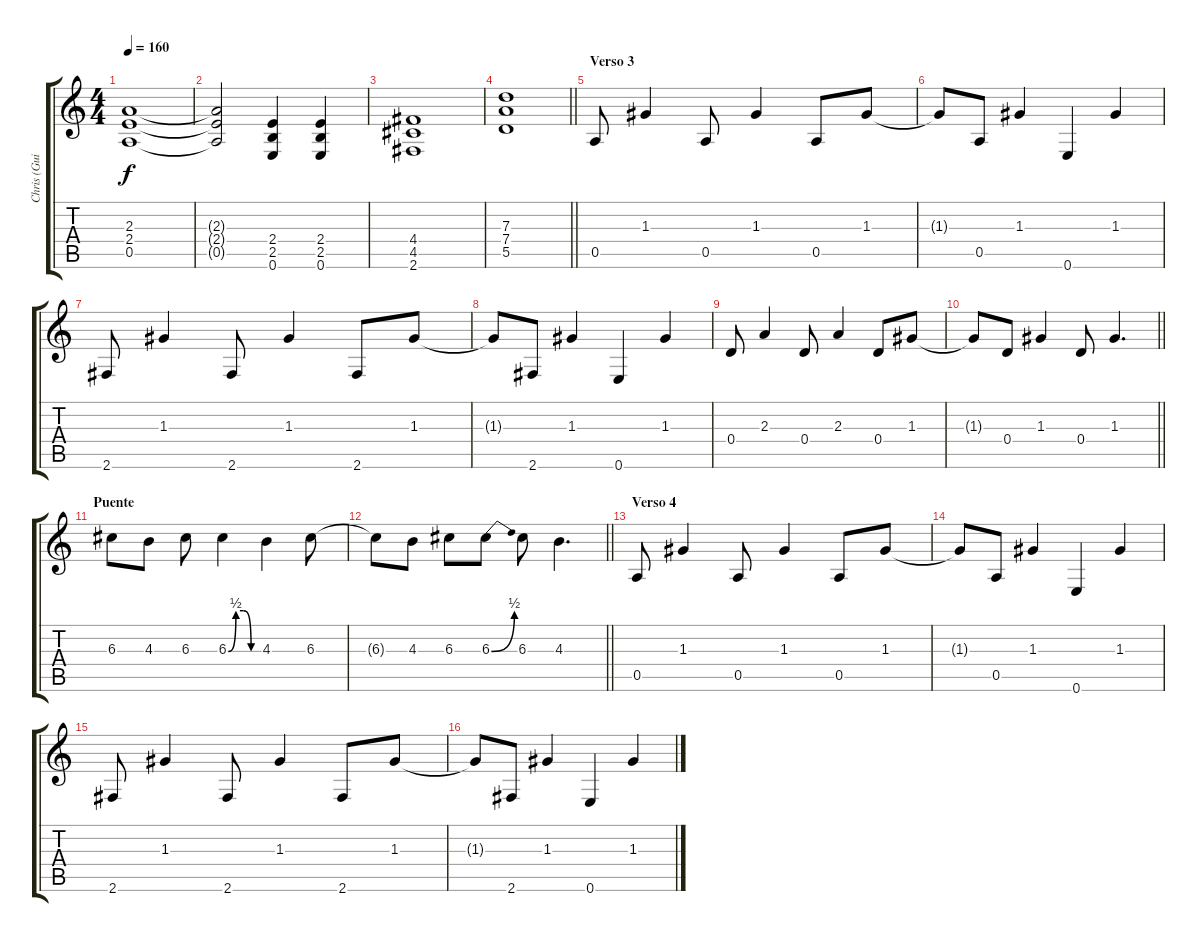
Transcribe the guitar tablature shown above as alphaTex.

\track ("Chris (Guitarra Líder)" "Chris (Gui") {instrument distortionguitar}
\staff {score tabs}
\tuning (E4 B3 G3 D3 A2 E2) {hide}
\ts (4 4)
\tempo 160
\clef g2
\ks c
(2.3 2.4 0.5).1{dy f} |
(2.3{t} 2.4{t} 0.5{t}).2 (2.4 2.5 0.6).4 (2.4 2.5 0.6).4 |
(4.4 4.5 2.6).1 |
\barLineRight lightlight
(7.3 7.4 5.5).1 |
\section ("" "Verso 3")
0.5.8{volume 15 instrument electricguitarclean} 1.3.4 0.5.8 1.3.4 0.5.8 1.3.8 |
1.3{t}.8 0.5.8 1.3.4 0.6.4 1.3.4 |
2.6.8 1.3.4 2.6.8 1.3.4 2.6.8 1.3.8 |
1.3{t}.8 2.6.8 1.3.4 0.6.4 1.3.4 |
0.4.8 2.3.4 0.4.8 2.3.4 0.4.8 1.3.8 |
\barLineRight lightlight
1.3{t}.8 0.4.8 1.3.4 0.4.8 1.3.4{d} |
\section ("" "Puente")
6.3.8{volume 15 instrument overdrivenguitar} 4.3.8 6.3.8 6.3{be (custom 0 0 15 2 30 2 45 0 60 0)}.4 4.3.4 6.3.8 |
\barLineRight lightlight
6.3{t}.8 4.3.8 6.3.8 6.3{be (bend 0 0 60 2)}.8 6.3.8 4.3.4{d} |
\section ("" "Verso 4")
0.5.8{volume 15 instrument electricguitarclean} 1.3.4 0.5.8 1.3.4 0.5.8 1.3.8 |
1.3{t}.8 0.5.8 1.3.4 0.6.4 1.3.4 |
2.6.8 1.3.4 2.6.8 1.3.4 2.6.8 1.3.8 |
1.3{t}.8 2.6.8 1.3.4 0.6.4 1.3.4
